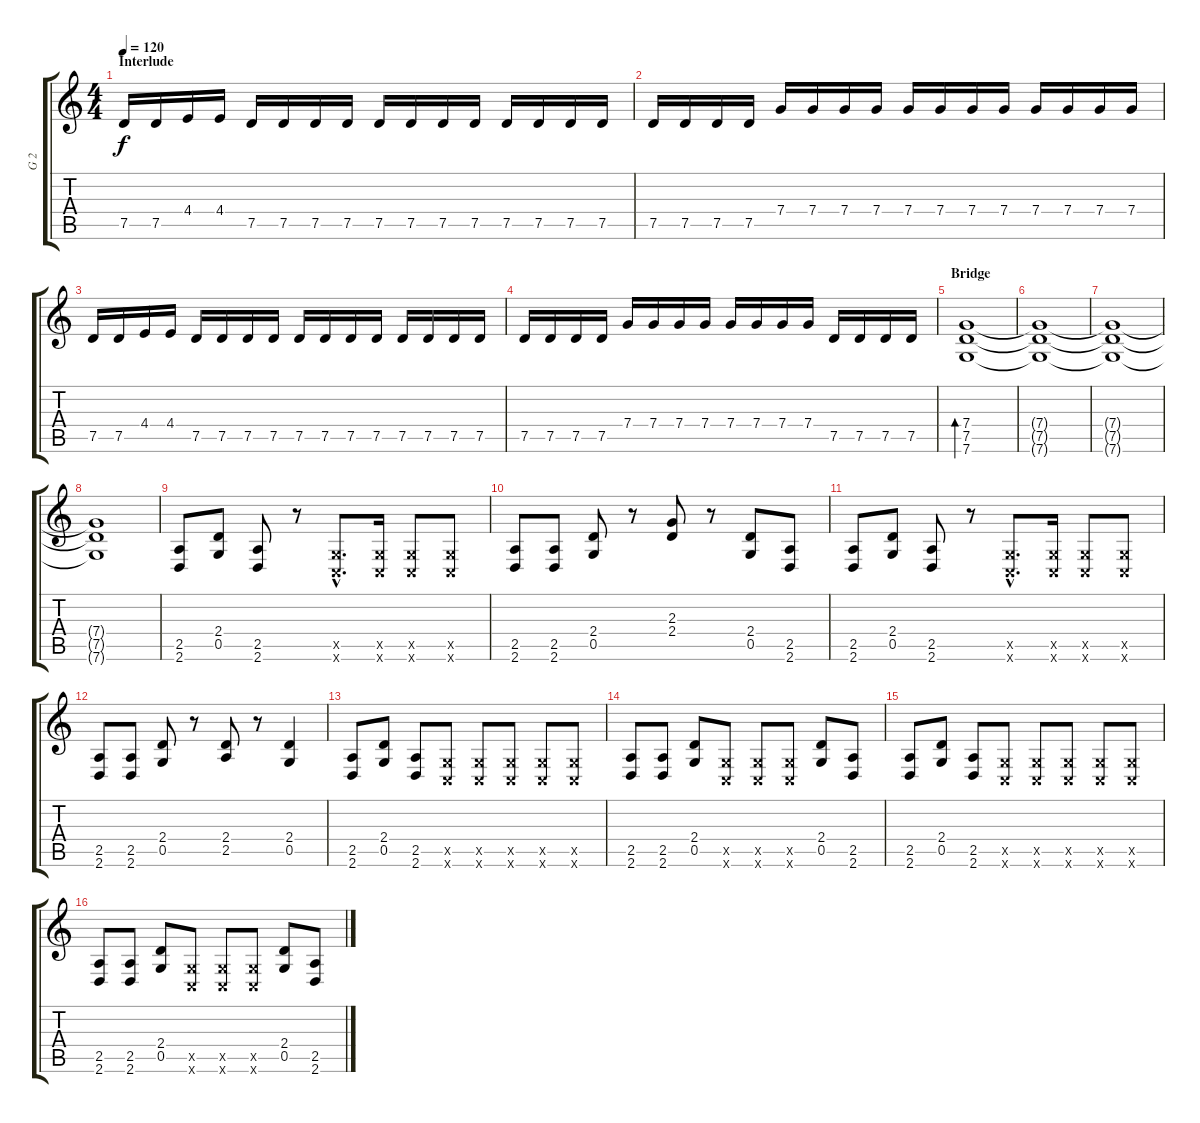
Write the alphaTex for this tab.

\track ("G 2" "G 2") {instrument overdrivenguitar}
\staff {score tabs}
\tuning (D4 A3 F3 C3 G2 C2) {hide}
\ts (4 4)
\section ("" "Interlude")
\tempo 120
\clef g2
\ks c
7.5.16{dy f} 7.5.16 4.4.16 4.4.16 7.5.16 7.5.16 7.5.16 7.5.16 7.5.16 7.5.16 7.5.16 7.5.16 7.5.16 7.5.16 7.5.16 7.5.16 |
7.5.16 7.5.16 7.5.16 7.5.16 7.4.16 7.4.16 7.4.16 7.4.16 7.4.16 7.4.16 7.4.16 7.4.16 7.4.16 7.4.16 7.4.16 7.4.16 |
7.5.16 7.5.16 4.4.16 4.4.16 7.5.16 7.5.16 7.5.16 7.5.16 7.5.16 7.5.16 7.5.16 7.5.16 7.5.16 7.5.16 7.5.16 7.5.16 |
7.5.16 7.5.16 7.5.16 7.5.16 7.4.16 7.4.16 7.4.16 7.4.16 7.4.16 7.4.16 7.4.16 7.4.16 7.5.16 7.5.16 7.5.16 7.5.16 |
\section ("" "Bridge")
(7.4 7.5 7.6).1{bd 120} |
(7.4{t} 7.5{t} 7.6{t}).1 |
(7.4{t} 7.5{t} 7.6{t}).1 |
(7.4{t} 7.5{t} 7.6{t}).1 |
(2.5 2.6).8 (2.4 0.5).8 (2.5 2.6).8 r.8 (0.5{hac x} 0.6{hac x}).8{d} (0.5{x} 0.6{x}).16 (0.5{x} 0.6{x}).8 (0.5{x} 0.6{x}).8 |
(2.5 2.6).8 (2.5 2.6).8 (2.4 0.5).8 r.8 (2.3 2.4).8 r.8 (2.4 0.5).8 (2.5 2.6).8 |
(2.5 2.6).8 (2.4 0.5).8 (2.5 2.6).8 r.8 (0.5{hac x} 0.6{hac x}).8{d} (0.5{x} 0.6{x}).16 (0.5{x} 0.6{x}).8 (0.5{x} 0.6{x}).8 |
(2.5 2.6).8 (2.5 2.6).8 (2.4 0.5).8 r.8 (2.4 2.5).8 r.8 (2.4 0.5).4 |
(2.5 2.6).8 (2.4 0.5).8 (2.5 2.6).8 (0.5{x} 0.6{x}).8 (0.5{x} 0.6{x}).8 (0.5{x} 0.6{x}).8 (0.5{x} 0.6{x}).8 (0.5{x} 0.6{x}).8 |
(2.5 2.6).8 (2.5 2.6).8 (2.4 0.5).8 (0.5{x} 0.6{x}).8 (0.5{x} 0.6{x}).8 (0.5{x} 0.6{x}).8 (2.4 0.5).8 (2.5 2.6).8 |
(2.5 2.6).8 (2.4 0.5).8 (2.5 2.6).8 (0.5{x} 0.6{x}).8 (0.5{x} 0.6{x}).8 (0.5{x} 0.6{x}).8 (0.5{x} 0.6{x}).8 (0.5{x} 0.6{x}).8 |
(2.5 2.6).8 (2.5 2.6).8 (2.4 0.5).8 (0.5{x} 0.6{x}).8 (0.5{x} 0.6{x}).8 (0.5{x} 0.6{x}).8 (2.4 0.5).8 (2.5 2.6).8
